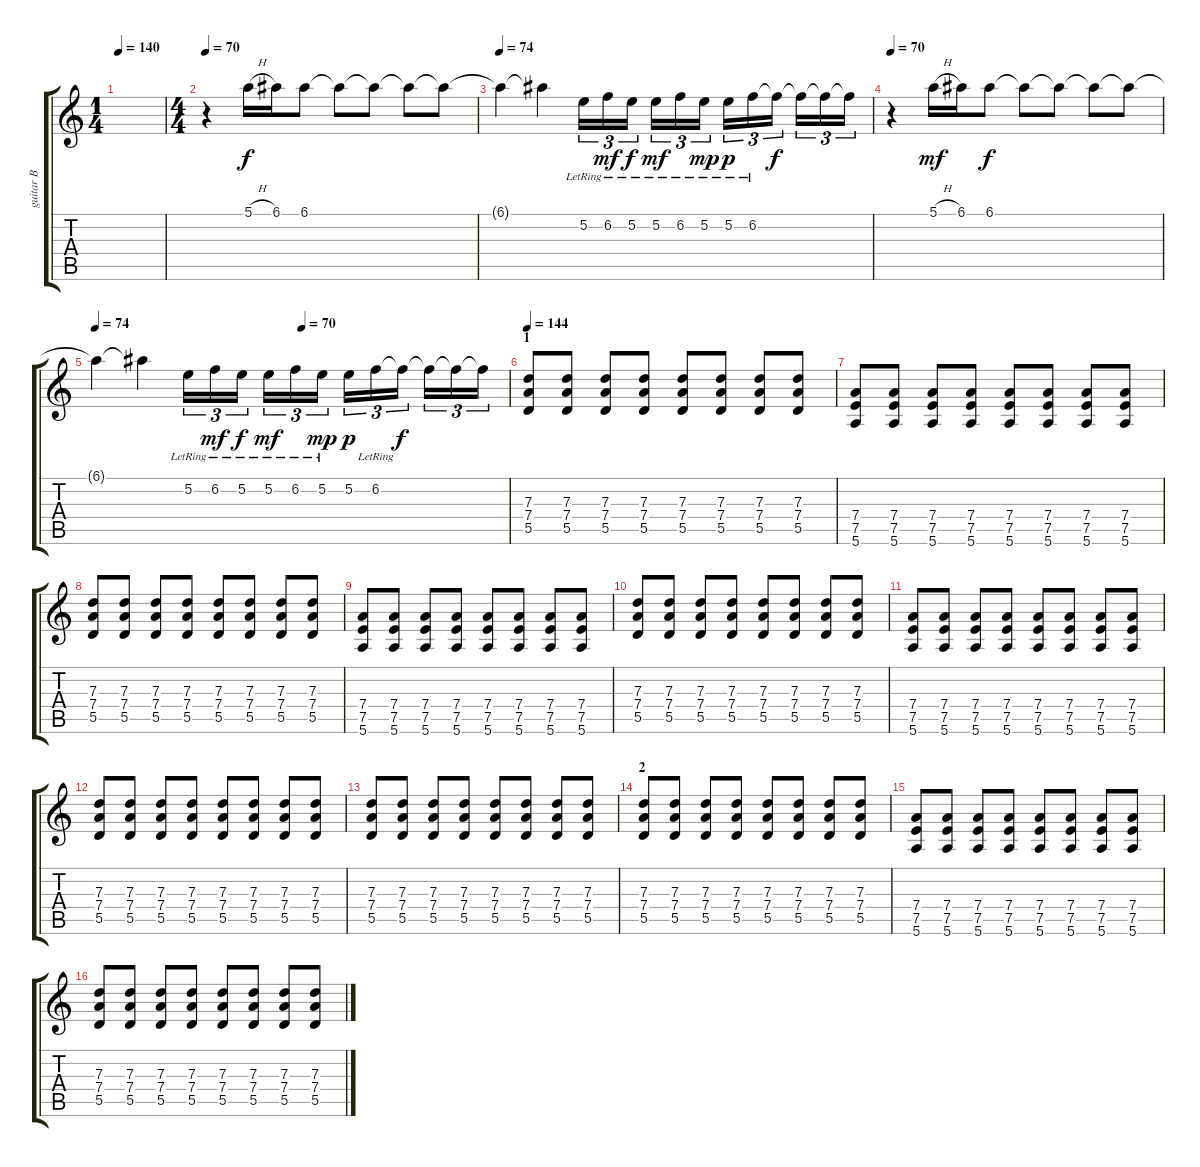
\track ("guitar B" "guitar B") {instrument electricguitarmuted}
\staff {score tabs}
\tuning (E4 B3 G3 D3 A2 E2) {hide}
\ts (1 4)
\tempo 140
\clef g2
\ks c
|
\ts (4 4)
\tempo 70
r.4 5.1{h}.16 6.1.16 6.1.8{dy f} 6.1{t}.8 6.1{t}.8 6.1{t}.8 6.1{t}.8 |
\tempo 74
6.1{t}.4 6.1{t}.4 5.2{lr}.16{tu (3 2)} 6.2{lr}.16{tu (3 2) dy mf} 5.2{lr}.16{tu (3 2) dy f} 5.2{lr}.16{tu (3 2) dy mf} 6.2{lr}.16{tu (3 2)} 5.2{lr}.16{tu (3 2) dy mp} 5.2{lr}.16{tu (3 2) dy p} 6.2{lr}.16{tu (3 2)} 6.2{t}.16{tu (3 2) dy f} 6.2{t}.16{tu (3 2)} 6.2{t}.16{tu (3 2)} 6.2{t}.16{tu (3 2)} |
\tempo 70
r.4 5.1{h}.16{dy mf} 6.1.16 6.1.8{dy f} 6.1{t}.8 6.1{t}.8 6.1{t}.8 6.1{t}.8 |
\tempo (70 0.5)
\tempo 74
6.1{t}.4 6.1{t}.4 5.2{lr}.16{tu (3 2)} 6.2{lr}.16{tu (3 2) dy mf} 5.2{lr}.16{tu (3 2) dy f} 5.2{lr}.16{tu (3 2) dy mf} 6.2{lr}.16{tu (3 2)} 5.2{lr}.16{tu (3 2) dy mp} 5.2.16{tu (3 2) dy p} 6.2{lr}.16{tu (3 2)} 6.2{t}.16{tu (3 2) dy f} 6.2{t}.16{tu (3 2)} 6.2{t}.16{tu (3 2)} 6.2{t}.16{tu (3 2)} |
\section ("" "1")
\tempo 144
(7.3 7.4 5.5).8 (7.3 7.4 5.5).8 (7.3 7.4 5.5).8 (7.3 7.4 5.5).8 (7.3 7.4 5.5).8 (7.3 7.4 5.5).8 (7.3 7.4 5.5).8 (7.3 7.4 5.5).8 |
(7.4 7.5 5.6).8 (7.4 7.5 5.6).8 (7.4 7.5 5.6).8 (7.4 7.5 5.6).8 (7.4 7.5 5.6).8 (7.4 7.5 5.6).8 (7.4 7.5 5.6).8 (7.4 7.5 5.6).8 |
(7.3 7.4 5.5).8 (7.3 7.4 5.5).8 (7.3 7.4 5.5).8 (7.3 7.4 5.5).8 (7.3 7.4 5.5).8 (7.3 7.4 5.5).8 (7.3 7.4 5.5).8 (7.3 7.4 5.5).8 |
(7.4 7.5 5.6).8 (7.4 7.5 5.6).8 (7.4 7.5 5.6).8 (7.4 7.5 5.6).8 (7.4 7.5 5.6).8 (7.4 7.5 5.6).8 (7.4 7.5 5.6).8 (7.4 7.5 5.6).8 |
(7.3 7.4 5.5).8 (7.3 7.4 5.5).8 (7.3 7.4 5.5).8 (7.3 7.4 5.5).8 (7.3 7.4 5.5).8 (7.3 7.4 5.5).8 (7.3 7.4 5.5).8 (7.3 7.4 5.5).8 |
(7.4 7.5 5.6).8 (7.4 7.5 5.6).8 (7.4 7.5 5.6).8 (7.4 7.5 5.6).8 (7.4 7.5 5.6).8 (7.4 7.5 5.6).8 (7.4 7.5 5.6).8 (7.4 7.5 5.6).8 |
(7.3 7.4 5.5).8 (7.3 7.4 5.5).8 (7.3 7.4 5.5).8 (7.3 7.4 5.5).8 (7.3 7.4 5.5).8 (7.3 7.4 5.5).8 (7.3 7.4 5.5).8 (7.3 7.4 5.5).8 |
(7.3 7.4 5.5).8 (7.3 7.4 5.5).8 (7.3 7.4 5.5).8 (7.3 7.4 5.5).8 (7.3 7.4 5.5).8 (7.3 7.4 5.5).8 (7.3 7.4 5.5).8 (7.3 7.4 5.5).8 |
\section ("" "2")
(7.3 7.4 5.5).8 (7.3 7.4 5.5).8 (7.3 7.4 5.5).8 (7.3 7.4 5.5).8 (7.3 7.4 5.5).8 (7.3 7.4 5.5).8 (7.3 7.4 5.5).8 (7.3 7.4 5.5).8 |
(7.4 7.5 5.6).8 (7.4 7.5 5.6).8 (7.4 7.5 5.6).8 (7.4 7.5 5.6).8 (7.4 7.5 5.6).8 (7.4 7.5 5.6).8 (7.4 7.5 5.6).8 (7.4 7.5 5.6).8 |
(7.3 7.4 5.5).8 (7.3 7.4 5.5).8 (7.3 7.4 5.5).8 (7.3 7.4 5.5).8 (7.3 7.4 5.5).8 (7.3 7.4 5.5).8 (7.3 7.4 5.5).8 (7.3 7.4 5.5).8
